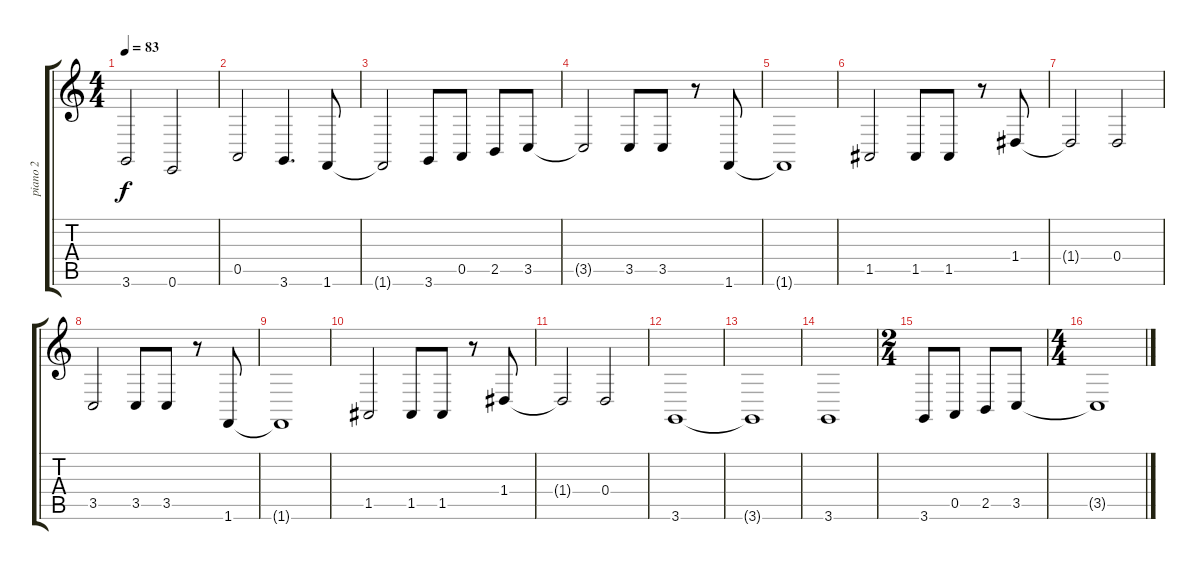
\track ("piano 2" "piano 2") {instrument acousticgrandpiano}
\staff {score tabs}
\tuning (E4 B3 G3 D3 A2 E2) {hide}
\ts (4 4)
\tempo 83
\clef g2
\ks c
3.6.2{dy f} 0.6.2 |
0.5.2 3.6.4{d} 1.6.8 |
1.6{t}.2 3.6.8 0.5.8 2.5.8 3.5.8 |
3.5{t}.2 3.5.8 3.5.8 r.8 1.6.8 |
1.6{t}.1 |
1.5.2 1.5.8 1.5.8 r.8 1.4.8 |
1.4{t}.2 0.4.2 |
3.5.2 3.5.8 3.5.8 r.8 1.6.8 |
1.6{t}.1 |
1.5.2 1.5.8 1.5.8 r.8 1.4.8 |
1.4{t}.2 0.4.2 |
3.6.1 |
3.6{t}.1 |
3.6.1 |
\ts (2 4)
3.6.8 0.5.8 2.5.8 3.5.8 |
\ts (4 4)
3.5{t}.1
